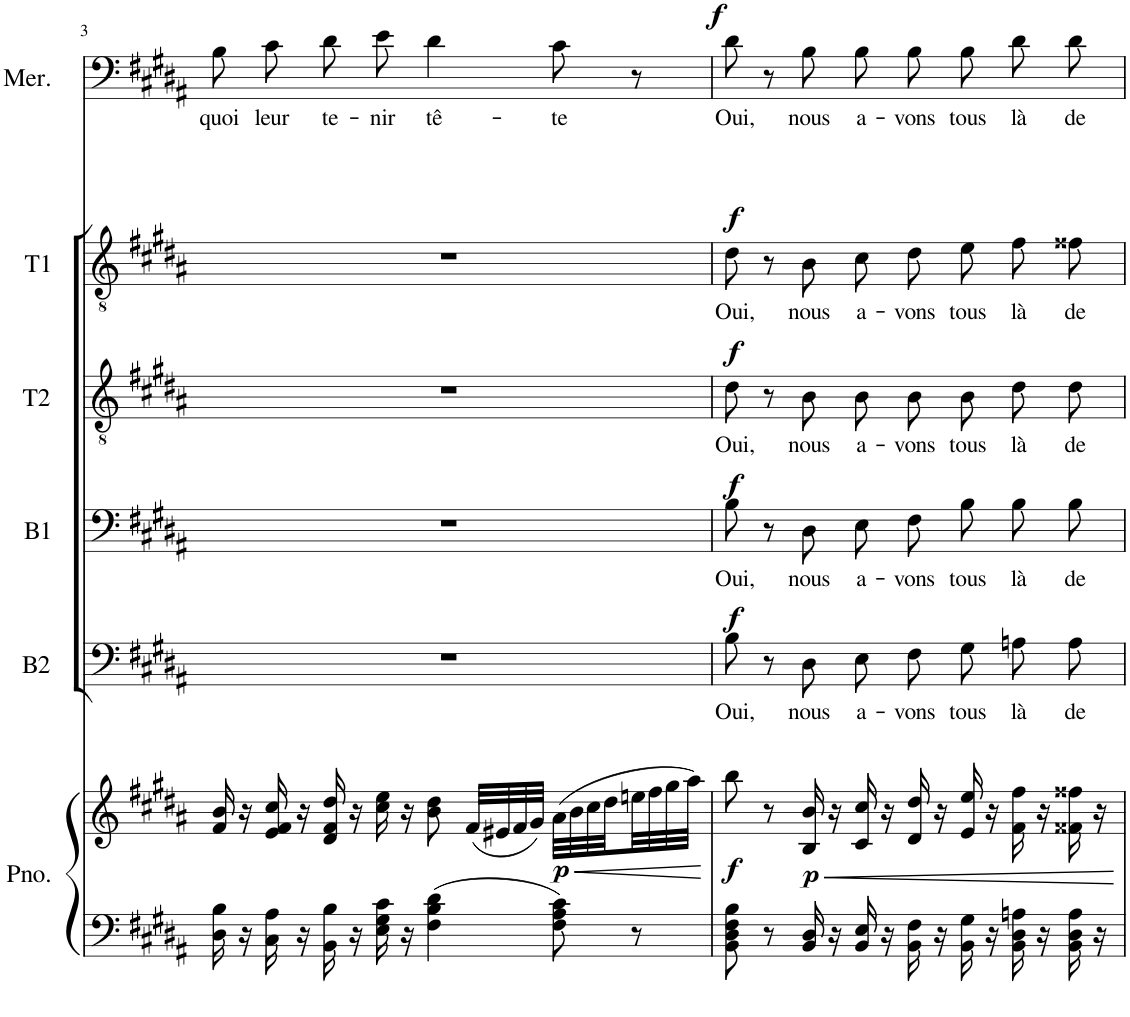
**kern	**kern	**dynam	**kern	**text	**dynam	**kern	**text	**dynam	**kern	**text	**dynam	**kern	**text	**dynam	**kern	**text	**dynam
*part6	*part6	*part6	*part5	*part5	*part5	*part4	*part4	*part4	*part3	*part3	*part3	*part2	*part2	*part2	*part1	*part1	*part1
*staff7	*staff6	*staff6/7	*staff5	*staff5	*staff5	*staff4	*staff4	*staff4	*staff3	*staff3	*staff3	*staff2	*staff2	*staff2	*staff1	*staff1	*staff1
*I"Piano	*	*	*I"Basse 2	*	*	*I"Basse 1	*	*	*I"Tenor 2	*	*	*I"Tenor 1	*	*	*I"Mercutio	*	*
*I'Pno.	*	*	*I'B2	*	*	*I'B1	*	*	*I'T2	*	*	*I'T1	*	*	*I'Mer.	*	*
!!LO:PB:g=z
*clefF4	*clefG2	*	*clefF4	*	*	*clefF4	*	*	*clefGv2	*	*	*clefGv2	*	*	*clefF4	*	*
*k[f#c#g#d#a#]	*k[f#c#g#d#a#]	*	*k[f#c#g#d#a#]	*	*	*k[f#c#g#d#a#]	*	*	*k[f#c#g#d#a#]	*	*	*k[f#c#g#d#a#]	*	*	*k[f#c#g#d#a#]	*	*
*M4/4	*M4/4	*	*M4/4	*	*	*M4/4	*	*	*M4/4	*	*	*M4/4	*	*	*M4/4	*	*
*met(c)	*met(c)	*	*met(c)	*	*	*met(c)	*	*	*met(c)	*	*	*met(c)	*	*	*met(c)	*	*
=3	=3	=3	=3	=3	=3	=3	=3	=3	=3	=3	=3	=3	=3	=3	=3	=3	=3
!	!	!	!	!	!	!	!	!	!	!	!	!	!	!	!	!LO:LY:b	!
16D#\ 16B\	16f#/ 16b/	.	1r	.	.	1r	.	.	1r	.	.	1r	.	.	8B\L	quoi	.
16r	16r	.	.	.	.	.	.	.	.	.	.	.	.	.	.	.	.
!	!	!	!	!	!	!	!	!	!	!	!	!	!	!	!	!LO:LY:b	!
16C#\ 16A#\	16e/ 16f#/ 16cc#/	.	.	.	.	.	.	.	.	.	.	.	.	.	8c#\J	leur	.
16r	16r	.	.	.	.	.	.	.	.	.	.	.	.	.	.	.	.
!	!	!	!	!	!	!	!	!	!	!	!	!	!	!	!	!LO:LY:b	!
16BB\ 16B\	16d#/ 16f#/ 16dd#/	.	.	.	.	.	.	.	.	.	.	.	.	.	8d#\L	te-	.
16r	16r	.	.	.	.	.	.	.	.	.	.	.	.	.	.	.	.
!	!	!	!	!	!	!	!	!	!	!	!	!	!	!	!	!LO:LY:b	!
16E\ 16G#\ 16c#\	16cc#\ 16ee\	.	.	.	.	.	.	.	.	.	.	.	.	.	8e\J	-nir	.
16r	16r	.	.	.	.	.	.	.	.	.	.	.	.	.	.	.	.
!	!	!	!	!	!	!	!	!	!	!	!	!	!	!	!	!LO:LY:b	!
4F#\ 4B\ 4d#\	8b\ 8dd#\	.	.	.	.	.	.	.	.	.	.	.	.	.	4d#\	tê-	.
.	(32f#/LLL	.	.	.	.	.	.	.	.	.	.	.	.	.	.	.	.
.	32e#X/	.	.	.	.	.	.	.	.	.	.	.	.	.	.	.	.
.	32f#/	.	.	.	.	.	.	.	.	.	.	.	.	.	.	.	.
.	32g#/JJJ)	.	.	.	.	.	.	.	.	.	.	.	.	.	.	.	.
!	!	!LO:HP:b	!	!	!	!	!	!	!	!	!	!	!	!	!	!LO:LY:b	!
!	!	!LO:DY:n=1:b	!	!	!	!	!	!	!	!	!	!	!	!	!	!	!
8F#\ 8A#\ 8c#\	(32a#\LLL	< p	.	.	.	.	.	.	.	.	.	.	.	.	8c#\	-te	.
.	32b\	.	.	.	.	.	.	.	.	.	.	.	.	.	.	.	.
.	32cc#\	.	.	.	.	.	.	.	.	.	.	.	.	.	.	.	.
.	32dd#\	.	.	.	.	.	.	.	.	.	.	.	.	.	.	.	.
8r	32een\	.	.	.	.	.	.	.	.	.	.	.	.	.	8r	.	.
.	32ff#\	.	.	.	.	.	.	.	.	.	.	.	.	.	.	.	.
.	32gg#\	.	.	.	.	.	.	.	.	.	.	.	.	.	.	.	.
.	32aa#\JJJ)	.	.	.	.	.	.	.	.	.	.	.	.	.	.	.	.
.	.	[	.	.	.	.	.	.	.	.	.	.	.	.	.	.	.
=4	=4	=4	=4	=4	=4	=4	=4	=4	=4	=4	=4	=4	=4	=4	=4	=4	=4
!	!	!LO:DY:b	!	!LO:LY:b	!LO:DY:a	!	!LO:LY:b	!LO:DY:a	!	!LO:LY:b	!LO:DY:a	!	!LO:LY:b	!LO:DY:a	!	!LO:LY:b	!LO:DY:a
8BB\ 8D#\ 8F#\ 8B\	8bb\	f	8B\	Oui,	f	8B\	Oui,	f	8d#\	Oui,	f	8d#\	Oui,	f	8d#\	Oui,	f
8r	8r	.	8r	.	.	8r	.	.	8r	.	.	8r	.	.	8r	.	.
!	!	!LO:HP:b	!	!LO:LY:b	!	!	!LO:LY:b	!	!	!LO:LY:b	!	!	!LO:LY:b	!	!	!LO:LY:b	!
!	!	!LO:DY:n=1:b	!	!	!	!	!	!	!	!	!	!	!	!	!	!	!
16BB/ 16D#/	16B/ 16b/	< p	8D#\L	nous	.	8D#\L	nous	.	8B\L	nous	.	8B\L	nous	.	8B\L	nous	.
16r	16r	.	.	.	.	.	.	.	.	.	.	.	.	.	.	.	.
!	!	!	!	!LO:LY:b	!	!	!LO:LY:b	!	!	!LO:LY:b	!	!	!LO:LY:b	!	!	!LO:LY:b	!
16BB/ 16E/	16c#/ 16cc#/	.	8E\J	a-	.	8E\J	a-	.	8B\J	a-	.	8c#\J	a-	.	8B\J	a-	.
16r	16r	.	.	.	.	.	.	.	.	.	.	.	.	.	.	.	.
!	!	!	!	!LO:LY:b	!	!	!LO:LY:b	!	!	!LO:LY:b	!	!	!LO:LY:b	!	!	!LO:LY:b	!
16BB\ 16F#\	16d#/ 16dd#/	.	8F#\L	-vons	.	8F#\L	-vons	.	8B\L	-vons	.	8d#\L	-vons	.	8B\L	-vons	.
16r	16r	.	.	.	.	.	.	.	.	.	.	.	.	.	.	.	.
!	!	!	!	!LO:LY:b	!	!	!LO:LY:b	!	!	!LO:LY:b	!	!	!LO:LY:b	!	!	!LO:LY:b	!
16BB\ 16G#\	16e/ 16ee/	.	8G#\J	tous	.	8B\J	tous	.	8B\J	tous	.	8e\J	tous	.	8B\J	tous	.
16r	16r	.	.	.	.	.	.	.	.	.	.	.	.	.	.	.	.
!	!	!	!	!LO:LY:b	!	!	!LO:LY:b	!	!	!LO:LY:b	!	!	!LO:LY:b	!	!	!LO:LY:b	!
16BB\ 16D#\ 16An\	16f#\ 16ff#\	.	8An\L	là	.	8B\L	là	.	8d#\L	là	.	8f#\L	là	.	8d#\L	là	.
16r	16r	.	.	.	.	.	.	.	.	.	.	.	.	.	.	.	.
!	!	!	!	!LO:LY:b	!	!	!LO:LY:b	!	!	!LO:LY:b	!	!	!LO:LY:b	!	!	!LO:LY:b	!
16BB\ 16D#\ 16A\	16f##X\ 16ff##X\	.	8A\J	de	.	8B\J	de	.	8d#\J	de	.	8f##X\J	de	.	8d#\J	de	.
16r	16r	.	.	.	.	.	.	.	.	.	.	.	.	.	.	.	.
.	.	[	.	.	.	.	.	.	.	.	.	.	.	.	.	.	.
=	=	=	=	=	=	=	=	=	=	=	=	=	=	=	=	=	=
*-	*-	*-	*-	*-	*-	*-	*-	*-	*-	*-	*-	*-	*-	*-	*-	*-	*-
